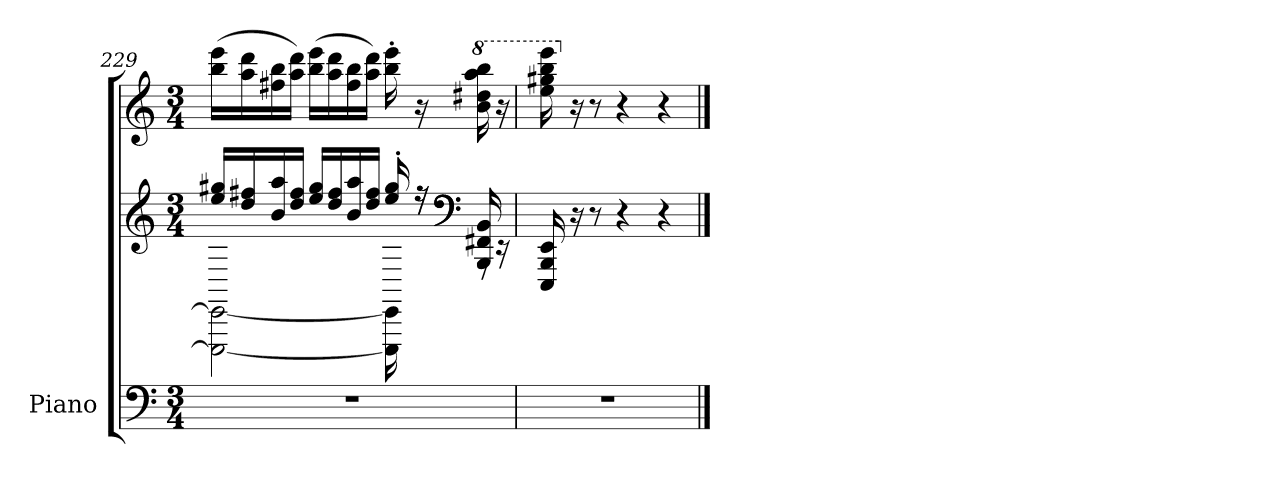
**kern	**kern	**kern	**dynam
*part1	*part1	*part1	*part1
*staff3	*staff2	*staff1	*staff1/2/3
*I"Piano	*	*	*
*I'Pno.	*	*	*
*clefF4	*clefG2	*clefG2	*
*k[]	*k[]	*k[]	*
*M3/4	*M3/4	*M3/4	*
=229	=229	=229	=229
*	*^	*	*
!	!	!	!	!LO:DY:b
!	!	!	!	!LO:DY:n=1:b
2.r	16ee/ 16gg#X/LL	2EE\_ 2EEE\_	(>16bb\ 16eee\LL	other-dynamics other-dynamics
.	16dd/ 16ff#X/	.	16aa\ 16ddd\	.
.	16b/ 16aa/	.	16ff#X\ 16bb\	.
!	!	!	!	!LO:DY:n=2:b
.	16dd/ 16ff#/JJ	.	16aa\ 16ddd\JJ)	other-dynamics
!	!	!	!	!LO:DY:n=3:b
.	16ee/ 16gg#/LL	.	(>16bb\ 16eee\LL	other-dynamics
.	16dd/ 16ff#/	.	16aa\ 16ddd\	.
.	16b/ 16aa/	.	16ff#\ 16bb\	.
.	16dd/ 16ff#/JJ	.	16aa\ 16ddd\JJ)	.
!	!	!	!	!LO:DY:n=4:b
.	16ee/' 16gg#/'	16EE\] 16EEE\]	16bb\' 16eee\'	other-dynamics
.	16r	16rff	16r	.
*	*clefF4	*	*	*
*	*	*	*8va	*
!	!	!	!	!LO:DY:n=5:b
.	16BBB/ 16FF#X/ 16BB/	8rAAA	16bb\ 16ddd#X\ 16aaa\ 16bbb\	other-dynamics
.	16rEE	.	16r	.
*	*v	*v	*	*
=230	=230	=230	=230
!	!	!	!LO:DY:b
2.r	16EEE/ 16BBB/ 16EE/	16eee\ 16ggg#X\ 16bbb\ 16eeee\	other-dynamics
*	*	*X8va	*
.	16r	16r	.
.	8r	8r	.
.	4r	4r	.
.	4r	4r	.
==	==	==	==
*-	*-	*-	*-
